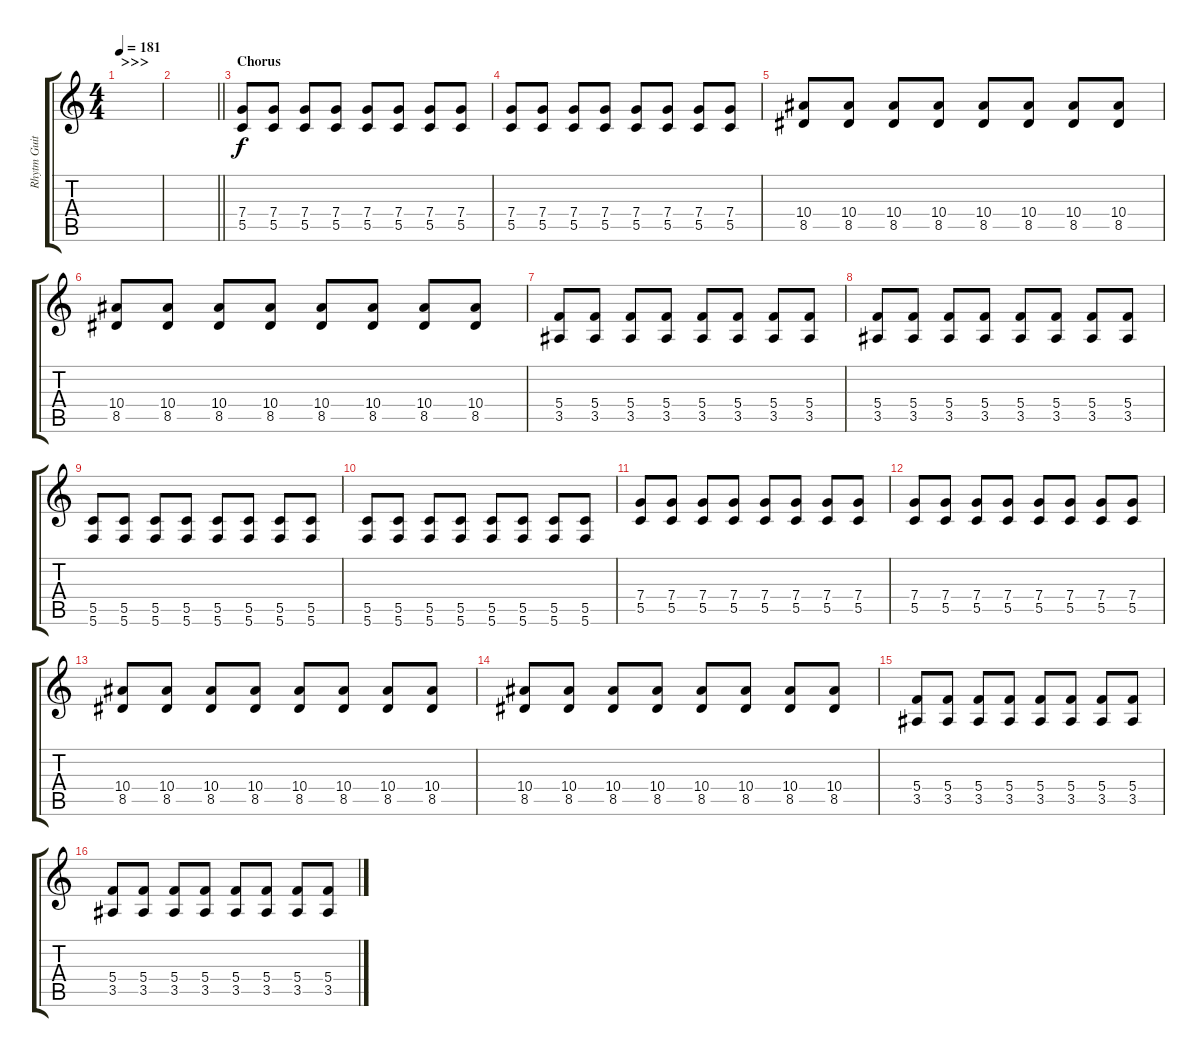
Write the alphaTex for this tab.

\track ("Rhytm Guitar [L]" "Rhytm Guit") {instrument distortionguitar}
\staff {score tabs}
\tuning (D4 A3 F3 C3 G2 C2) {hide}
\ts (4 4)
\section ("" ">>>")
\tempo 181
\clef g2
\ks c
|
\barLineRight lightlight
|
\section ("" "Chorus")
(7.4 5.5).8 (7.4 5.5).8 (7.4 5.5).8 (7.4 5.5).8 (7.4 5.5).8 (7.4 5.5).8 (7.4 5.5).8 (7.4 5.5).8 |
(7.4 5.5).8 (7.4 5.5).8 (7.4 5.5).8 (7.4 5.5).8 (7.4 5.5).8 (7.4 5.5).8 (7.4 5.5).8 (7.4 5.5).8 |
(10.4 8.5).8 (10.4 8.5).8 (10.4 8.5).8 (10.4 8.5).8 (10.4 8.5).8 (10.4 8.5).8 (10.4 8.5).8 (10.4 8.5).8 |
(10.4 8.5).8 (10.4 8.5).8 (10.4 8.5).8 (10.4 8.5).8 (10.4 8.5).8 (10.4 8.5).8 (10.4 8.5).8 (10.4 8.5).8 |
(5.4 3.5).8 (5.4 3.5).8 (5.4 3.5).8 (5.4 3.5).8 (5.4 3.5).8 (5.4 3.5).8 (5.4 3.5).8 (5.4 3.5).8 |
(5.4 3.5).8 (5.4 3.5).8 (5.4 3.5).8 (5.4 3.5).8 (5.4 3.5).8 (5.4 3.5).8 (5.4 3.5).8 (5.4 3.5).8 |
(5.5 5.6).8 (5.5 5.6).8 (5.5 5.6).8 (5.5 5.6).8 (5.5 5.6).8 (5.5 5.6).8 (5.5 5.6).8 (5.5 5.6).8 |
(5.5 5.6).8 (5.5 5.6).8 (5.5 5.6).8 (5.5 5.6).8 (5.5 5.6).8 (5.5 5.6).8 (5.5 5.6).8 (5.5 5.6).8 |
(7.4 5.5).8 (7.4 5.5).8 (7.4 5.5).8 (7.4 5.5).8 (7.4 5.5).8 (7.4 5.5).8 (7.4 5.5).8 (7.4 5.5).8 |
(7.4 5.5).8 (7.4 5.5).8 (7.4 5.5).8 (7.4 5.5).8 (7.4 5.5).8 (7.4 5.5).8 (7.4 5.5).8 (7.4 5.5).8 |
(10.4 8.5).8 (10.4 8.5).8 (10.4 8.5).8 (10.4 8.5).8 (10.4 8.5).8 (10.4 8.5).8 (10.4 8.5).8 (10.4 8.5).8 |
(10.4 8.5).8 (10.4 8.5).8 (10.4 8.5).8 (10.4 8.5).8 (10.4 8.5).8 (10.4 8.5).8 (10.4 8.5).8 (10.4 8.5).8 |
(5.4 3.5).8 (5.4 3.5).8 (5.4 3.5).8 (5.4 3.5).8 (5.4 3.5).8 (5.4 3.5).8 (5.4 3.5).8 (5.4 3.5).8 |
(5.4 3.5).8 (5.4 3.5).8 (5.4 3.5).8 (5.4 3.5).8 (5.4 3.5).8 (5.4 3.5).8 (5.4 3.5).8 (5.4 3.5).8
